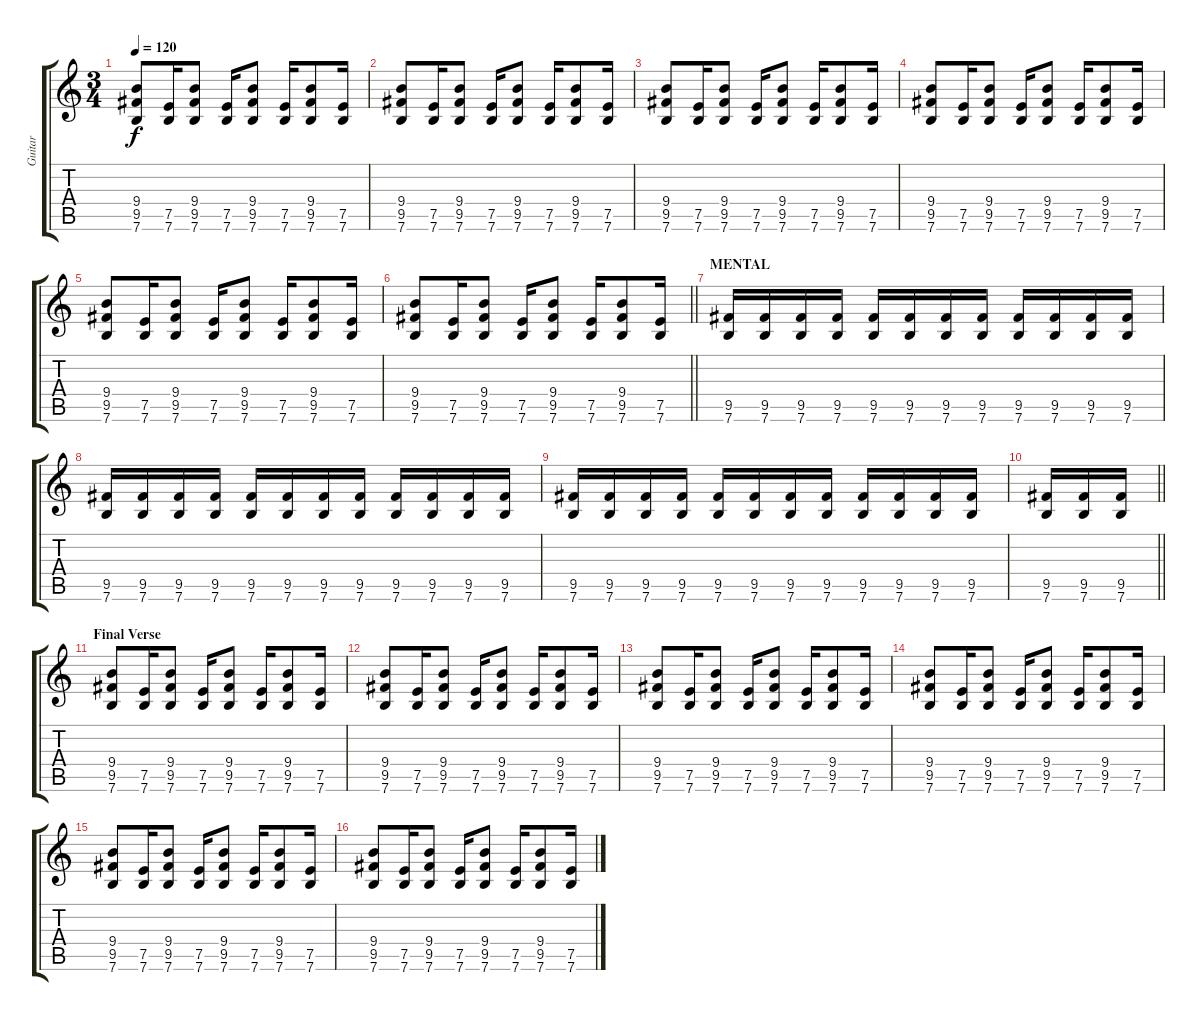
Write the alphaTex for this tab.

\track ("Guitar" "Guitar") {instrument distortionguitar}
\staff {score tabs}
\tuning (E4 B3 G3 D3 A2 E2) {hide}
\ts (3 4)
\tempo 120
\clef g2
\ks c
(9.4 9.5 7.6).8{dy f} (7.5 7.6).16 (9.4 9.5 7.6).8 (7.5 7.6).16 (9.4 9.5 7.6).8 (7.5 7.6).16 (9.4 9.5 7.6).8 (7.5 7.6).16 |
(9.4 9.5 7.6).8 (7.5 7.6).16 (9.4 9.5 7.6).8 (7.5 7.6).16 (9.4 9.5 7.6).8 (7.5 7.6).16 (9.4 9.5 7.6).8 (7.5 7.6).16 |
(9.4 9.5 7.6).8 (7.5 7.6).16 (9.4 9.5 7.6).8 (7.5 7.6).16 (9.4 9.5 7.6).8 (7.5 7.6).16 (9.4 9.5 7.6).8 (7.5 7.6).16 |
(9.4 9.5 7.6).8 (7.5 7.6).16 (9.4 9.5 7.6).8 (7.5 7.6).16 (9.4 9.5 7.6).8 (7.5 7.6).16 (9.4 9.5 7.6).8 (7.5 7.6).16 |
(9.4 9.5 7.6).8 (7.5 7.6).16 (9.4 9.5 7.6).8 (7.5 7.6).16 (9.4 9.5 7.6).8 (7.5 7.6).16 (9.4 9.5 7.6).8 (7.5 7.6).16 |
\barLineRight lightlight
(9.4 9.5 7.6).8 (7.5 7.6).16 (9.4 9.5 7.6).8 (7.5 7.6).16 (9.4 9.5 7.6).8 (7.5 7.6).16 (9.4 9.5 7.6).8 (7.5 7.6).16 |
\section ("" "MENTAL")
(9.5 7.6).16 (9.5 7.6).16 (9.5 7.6).16 (9.5 7.6).16 (9.5 7.6).16 (9.5 7.6).16 (9.5 7.6).16 (9.5 7.6).16 (9.5 7.6).16 (9.5 7.6).16 (9.5 7.6).16 (9.5 7.6).16 |
(9.5 7.6).16 (9.5 7.6).16 (9.5 7.6).16 (9.5 7.6).16 (9.5 7.6).16 (9.5 7.6).16 (9.5 7.6).16 (9.5 7.6).16 (9.5 7.6).16 (9.5 7.6).16 (9.5 7.6).16 (9.5 7.6).16 |
(9.5 7.6).16 (9.5 7.6).16 (9.5 7.6).16 (9.5 7.6).16 (9.5 7.6).16 (9.5 7.6).16 (9.5 7.6).16 (9.5 7.6).16 (9.5 7.6).16 (9.5 7.6).16 (9.5 7.6).16 (9.5 7.6).16 |
\barLineRight lightlight
(9.5 7.6).16 (9.5 7.6).16 (9.5 7.6).16 |
\section ("" "Final Verse")
(9.4 9.5 7.6).8 (7.5 7.6).16 (9.4 9.5 7.6).8 (7.5 7.6).16 (9.4 9.5 7.6).8 (7.5 7.6).16 (9.4 9.5 7.6).8 (7.5 7.6).16 |
(9.4 9.5 7.6).8 (7.5 7.6).16 (9.4 9.5 7.6).8 (7.5 7.6).16 (9.4 9.5 7.6).8 (7.5 7.6).16 (9.4 9.5 7.6).8 (7.5 7.6).16 |
(9.4 9.5 7.6).8 (7.5 7.6).16 (9.4 9.5 7.6).8 (7.5 7.6).16 (9.4 9.5 7.6).8 (7.5 7.6).16 (9.4 9.5 7.6).8 (7.5 7.6).16 |
(9.4 9.5 7.6).8 (7.5 7.6).16 (9.4 9.5 7.6).8 (7.5 7.6).16 (9.4 9.5 7.6).8 (7.5 7.6).16 (9.4 9.5 7.6).8 (7.5 7.6).16 |
(9.4 9.5 7.6).8 (7.5 7.6).16 (9.4 9.5 7.6).8 (7.5 7.6).16 (9.4 9.5 7.6).8 (7.5 7.6).16 (9.4 9.5 7.6).8 (7.5 7.6).16 |
(9.4 9.5 7.6).8 (7.5 7.6).16 (9.4 9.5 7.6).8 (7.5 7.6).16 (9.4 9.5 7.6).8 (7.5 7.6).16 (9.4 9.5 7.6).8 (7.5 7.6).16
